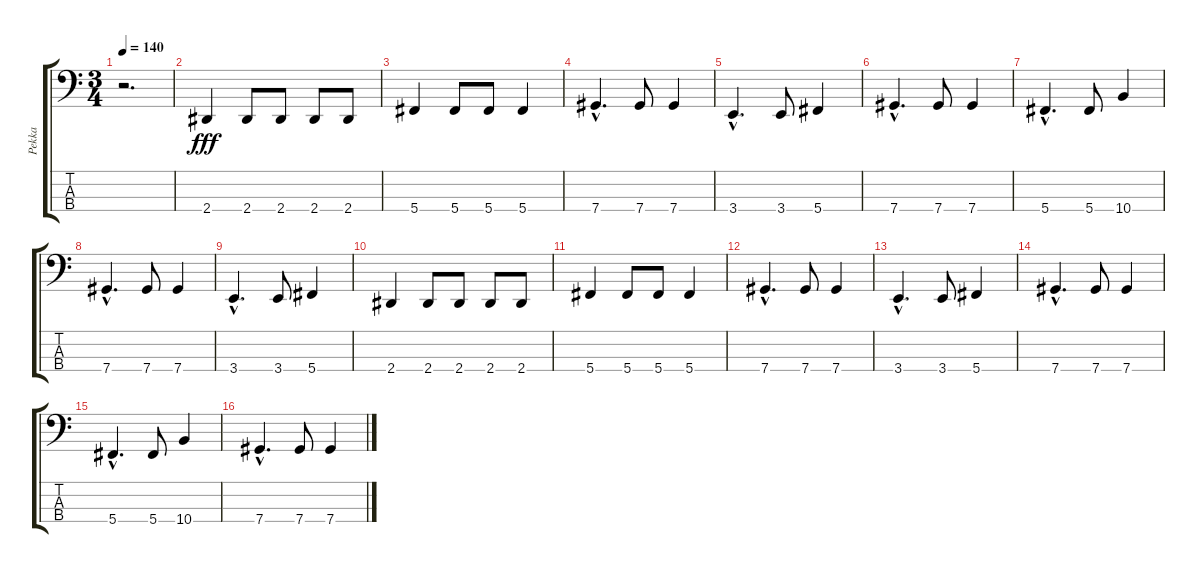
\track ("Pekka" "Pekka") {instrument electricbassfinger}
\staff {score tabs}
\tuning (E2 B1 Gb1 Db1) {hide}
\ts (3 4)
\tempo 140
\clef f4
\ks c
r.2{d dy fff instrument electricbassfinger} |
2.4.4 2.4.8 2.4.8 2.4.8 2.4.8 |
5.4.4 5.4.8 5.4.8 5.4.4 |
7.4{hac}.4{d} 7.4.8 7.4.4 |
3.4{hac}.4{d} 3.4.8 5.4.4 |
7.4{hac}.4{d} 7.4.8 7.4.4 |
5.4{hac}.4{d} 5.4.8 10.4.4 |
7.4{hac}.4{d} 7.4.8 7.4.4 |
3.4{hac}.4{d} 3.4.8 5.4.4 |
2.4.4 2.4.8 2.4.8 2.4.8 2.4.8 |
5.4.4 5.4.8 5.4.8 5.4.4 |
7.4{hac}.4{d} 7.4.8 7.4.4 |
3.4{hac}.4{d} 3.4.8 5.4.4 |
7.4{hac}.4{d} 7.4.8 7.4.4 |
5.4{hac}.4{d} 5.4.8 10.4.4 |
7.4{hac}.4{d} 7.4.8 7.4.4
